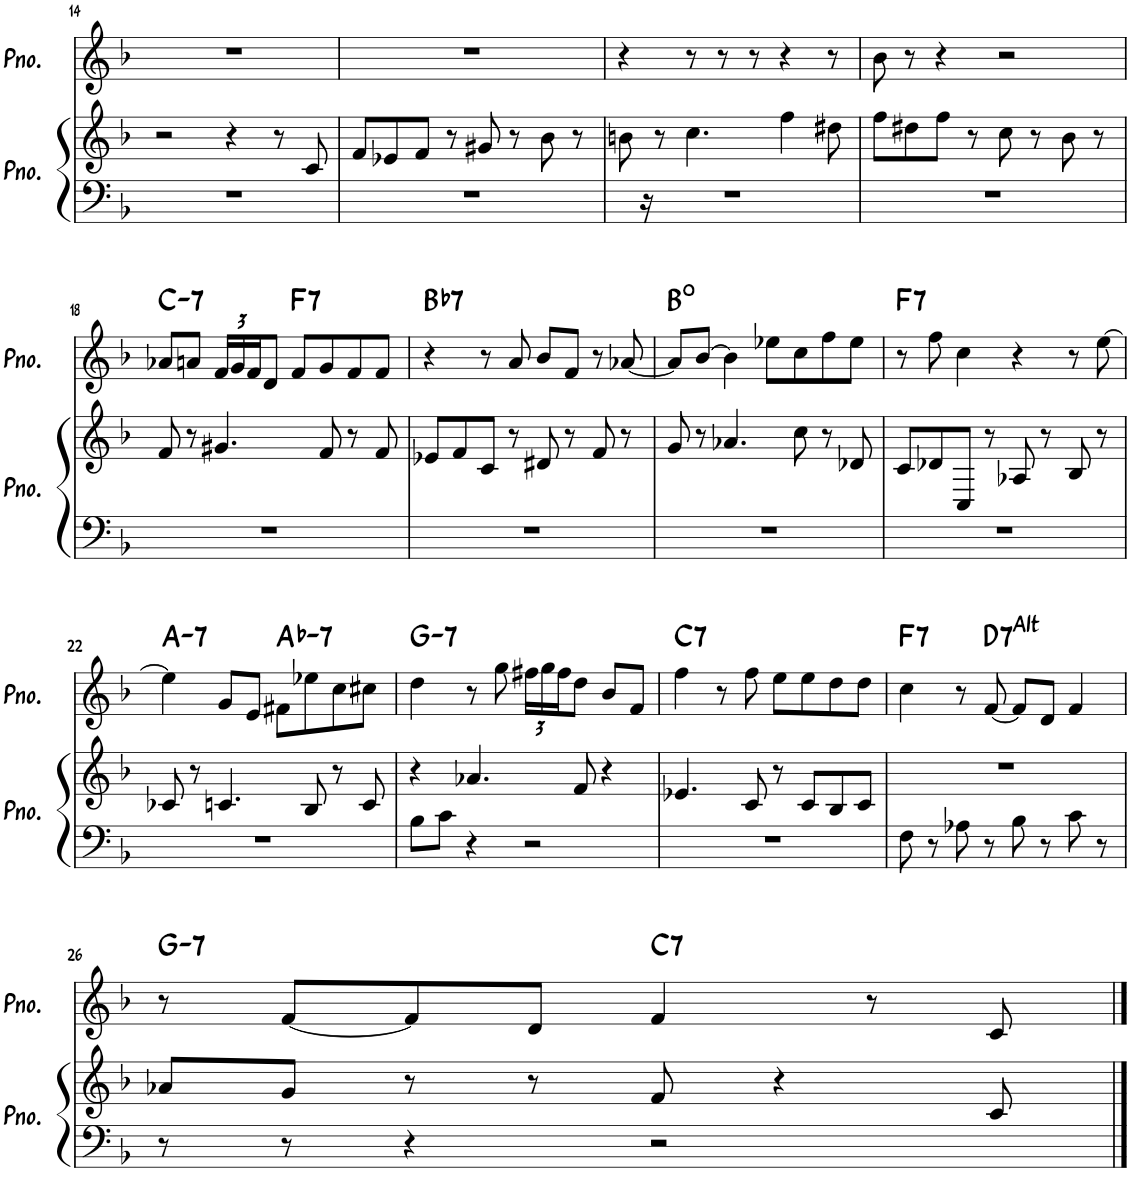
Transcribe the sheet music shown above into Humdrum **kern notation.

**kern	**kern	**kern	**harte
*part2	*part2	*part1	*part1
*staff3	*staff2	*staff1	*
*I"Grand Piano	*	*I"Piano	*
*I'Pno.	*	*I'Pno.	*
!!LO:PB:g=z
*clefF4	*clefG2	*clefG2	*
*k[b-]	*k[b-]	*k[b-]	*
*M4/4	*M4/4	*M4/4	*
=14	=14	=14	=14
1r	2r	1r	.
.	4r	.	.
.	8r	.	.
.	8c/	.	.
=15	=15	=15	=15
1r	8f/L	1r	.
.	8e-X/	.	.
.	8f/J	.	.
.	8r	.	.
.	8g#X/	.	.
.	8r	.	.
.	8b-\	.	.
.	8r	.	.
=16	=16	=16	=16
1r	8bn\	4r	.
.	8r	.	.
.	4.cc\	8r	.
.	.	8r	.
.	.	8r	.
.	4ff\	4r	.
.	8dd#X\	8r	.
16r	16ryy	16ryy	.
=17	=17	=17	=17
1r	8ff\L	8b-\	.
.	8dd#X\	8r	.
.	8ff\J	4r	.
.	8r	.	.
.	8cc\	2r	.
.	8r	.	.
.	8b-\	.	.
.	8r	.	.
!!LO:LB:g=z
=18	=18	=18	=18
!	!	!	!LO:H:kt=7
1r	8f/	8a-X/L	C:min7
.	8r	8an/J	.
*	*	*Xbrackettup	*
.	4.g#X/	24f/LL	.
.	.	24g/	.
.	.	24f/J	.
.	.	8d/J	.
!	!	!	!LO:H:kt=7
.	.	8f/L	F:7
.	8f/	8g/	.
.	8r	8f/	.
.	8f/	8f/J	.
=19	=19	=19	=19
!	!	!	!LO:H:kt=7
1r	8e-X/L	4r	Bb:7
.	8f/	.	.
.	8c/J	8r	.
.	8r	8a/	.
.	8d#X/	8b-/L	.
.	8r	8f/J	.
.	8f/	8r	.
.	8r	[8a-X/	.
=20	=20	=20	=20
1r	8g/	8a-/L]	B:dim
.	8r	[8b-/J	.
.	4.a-X/	4b-\]	.
.	.	8ee-X\L	.
.	8cc\	8cc\	.
.	8r	8ff\	.
.	8d-X/	8ee-\J	.
=21	=21	=21	=21
!	!	!	!LO:H:kt=7
1r	8c/L	8r	F:7
.	8d-X/	8ff\	.
.	8C/J	4cc\	.
.	8r	.	.
.	8A-X/	4r	.
.	8r	.	.
.	8B-/	8r	.
.	8r	[8ee\	.
!!LO:LB:g=z
=22	=22	=22	=22
!	!	!	!LO:H:kt=7
1r	8c-X/	4ee\]	A:min7
.	8r	.	.
.	4.cn/	8g/L	.
.	.	8e/J	.
!	!	!	!LO:H:kt=7
.	.	8f#X\L	Ab:min7
.	8B-/	8ee-X\	.
.	8r	8cc\	.
.	8c/	8cc#X\J	.
=23	=23	=23	=23
!	!	!	!LO:H:kt=7
8B-\L	4r	4dd\	G:min7
8c\J	.	.	.
4r	4.a-X/	8r	.
.	.	8gg\	.
2r	.	24ff#X\LL	.
.	.	24gg\	.
.	.	24ff#\J	.
.	8f/	8dd\J	.
.	4r	8b-/L	.
.	.	8f/J	.
=24	=24	=24	=24
!	!	!	!LO:H:kt=7
1r	4.e-X/	4ff\	C:7
.	.	8r	.
.	8c/	8ff\	.
.	8r	8ee\L	.
.	8c/L	8ee\	.
.	8B-/	8dd\	.
.	8c/J	8dd\J	.
=25	=25	=25	=25
!	!	!	!LO:H:kt=7
8F\	1r	4cc\	F:7
8r	.	.	.
8A-X\	.	8r	.
!	!	!	!LO:H:kt=7
8r	.	[8f/	D:(3,b5,#5,b7,b9,#9)
8B-\	.	8f/L]	.
8r	.	8d/J	.
8c\	.	4f/	.
8r	.	.	.
!!LO:LB:g=z
=26	=26	=26	=26
!	!	!	!LO:H:kt=7
8r	8a-X/L	8r	G:min7
8r	8g/J	[8f/L	.
4r	8r	8f/]	.
.	8r	8d/J	.
!	!	!	!LO:H:kt=7
2r	8f/	4f/	C:7
.	4r	.	.
.	.	8r	.
.	8c/	8c/	.
==	==	==	==
*-	*-	*-	*-
